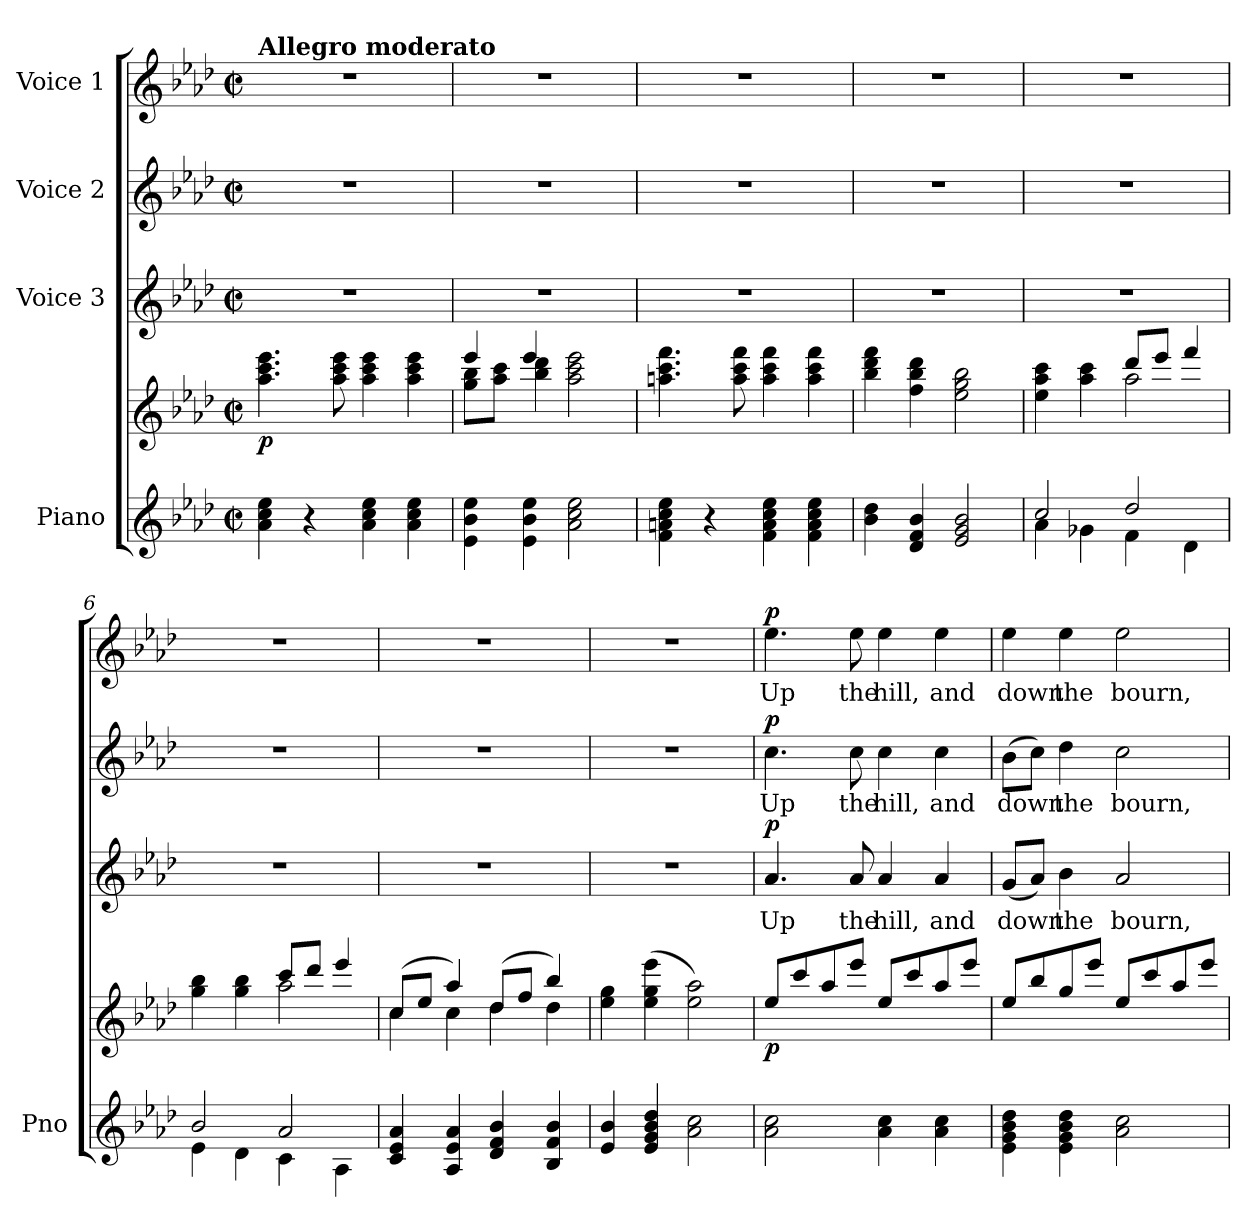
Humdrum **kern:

**kern	**kern	**dynam	**kern	**text	**dynam	**kern	**text	**dynam	**kern	**text	**dynam
*part4	*part4	*part4	*part3	*part3	*part3	*part2	*part2	*part2	*part1	*part1	*part1
*staff5	*staff4	*staff4/5	*staff3	*staff3	*staff3	*staff2	*staff2	*staff2	*staff1	*staff1	*staff1
*I"Piano	*	*	*I"Voice 3	*	*	*I"Voice 2	*	*	*I"Voice 1	*	*
*I'Pno	*	*	*	*	*	*	*	*	*	*	*
*clefG2	*clefG2	*	*clefG2	*	*	*clefG2	*	*	*clefG2	*	*
*k[b-e-a-d-]	*k[b-e-a-d-]	*	*k[b-e-a-d-]	*	*	*k[b-e-a-d-]	*	*	*k[b-e-a-d-]	*	*
*M2/2	*M2/2	*	*M2/2	*	*	*M2/2	*	*	*M2/2	*	*
*met(c|)	*met(c|)	*	*met(c|)	*	*	*met(c|)	*	*	*met(c|)	*	*
=1	=1	=1	=1	=1	=1	=1	=1	=1	=1	=1	=1
!	!	!	!	!	!	!	!	!	!LO:TX:a:B:t=Allegro moderato	!	!
!	!	!LO:DY:b	!	!	!	!	!	!	!	!	!
4a-\ 4cc\ 4ee-\	4.aa-\ 4.ccc\ 4.eee-\	p	1r	.	.	1r	.	.	1r	.	.
4r	.	.	.	.	.	.	.	.	.	.	.
.	8aa-\ 8ccc\ 8eee-\	.	.	.	.	.	.	.	.	.	.
4a-\ 4cc\ 4ee-\	4aa-\ 4ccc\ 4eee-\	.	.	.	.	.	.	.	.	.	.
4a-\ 4cc\ 4ee-\	4aa-\ 4ccc\ 4eee-\	.	.	.	.	.	.	.	.	.	.
=2	=2	=2	=2	=2	=2	=2	=2	=2	=2	=2	=2
*	*^	*	*	*	*	*	*	*	*	*	*
4e-\ 4b-\ 4ee-\	4eee-/	8gg\ 8bb-\L	.	1r	.	.	1r	.	.	1r	.	.
.	.	8aa-\ 8ccc\J	.	.	.	.	.	.	.	.	.	.
4e-\ 4b-\ 4ee-\	4eee-/	4bb-\ 4ddd-\	.	.	.	.	.	.	.	.	.	.
2a-\ 2cc\ 2ee-\	2aa-\ 2ccc\ 2eee-\	2ryy	.	.	.	.	.	.	.	.	.	.
*	*v	*v	*	*	*	*	*	*	*	*	*	*
=3	=3	=3	=3	=3	=3	=3	=3	=3	=3	=3	=3
4f\ 4an\ 4cc\ 4ee-\	4.aan\ 4.ccc\ 4.fff\	.	1r	.	.	1r	.	.	1r	.	.
4r	.	.	.	.	.	.	.	.	.	.	.
.	8aa\ 8ccc\ 8fff\	.	.	.	.	.	.	.	.	.	.
4f\ 4a\ 4cc\ 4ee-\	4aa\ 4ccc\ 4fff\	.	.	.	.	.	.	.	.	.	.
4f\ 4a\ 4cc\ 4ee-\	4aa\ 4ccc\ 4fff\	.	.	.	.	.	.	.	.	.	.
=4	=4	=4	=4	=4	=4	=4	=4	=4	=4	=4	=4
4b-\ 4dd-\	4bb-\ 4ddd-\ 4fff\	.	1r	.	.	1r	.	.	1r	.	.
4d-/ 4f/ 4b-/	4ff\ 4bb-\ 4ddd-\	.	.	.	.	.	.	.	.	.	.
2e-/ 2g/ 2b-/	2ee-\ 2gg\ 2bb-\	.	.	.	.	.	.	.	.	.	.
=5	=5	=5	=5	=5	=5	=5	=5	=5	=5	=5	=5
*^	*^	*	*	*	*	*	*	*	*	*	*
2cc/	4a-\	4ee-\ 4aa-\ 4ccc\	2ryy	.	1r	.	.	1r	.	.	1r	.	.
.	4g-X\	4aa-\ 4ccc\	.	.	.	.	.	.	.	.	.	.	.
2dd-/	4f\	8ddd-/L	2aa-\	.	.	.	.	.	.	.	.	.	.
.	.	8eee-/J	.	.	.	.	.	.	.	.	.	.	.
.	4d-\	4fff/	.	.	.	.	.	.	.	.	.	.	.
=6	=6	=6	=6	=6	=6	=6	=6	=6	=6	=6	=6	=6	=6
2b-/	4e-\	4gg\ 4bb-\	2ryy	.	1r	.	.	1r	.	.	1r	.	.
.	4d-\	4gg\ 4bb-\	.	.	.	.	.	.	.	.	.	.	.
2a-/	4c\	8ccc/L	2aa-\	.	.	.	.	.	.	.	.	.	.
.	.	8ddd-/J	.	.	.	.	.	.	.	.	.	.	.
.	4A-\	4eee-/	.	.	.	.	.	.	.	.	.	.	.
*v	*v	*	*	*	*	*	*	*	*	*	*	*	*
=7	=7	=7	=7	=7	=7	=7	=7	=7	=7	=7	=7	=7
4c/ 4e-/ 4a-/	(8cc/L	4cc\	.	1r	.	.	1r	.	.	1r	.	.
.	8ee-/J	.	.	.	.	.	.	.	.	.	.	.
4A-/ 4e-/ 4a-/	4aa-/)	4cc\	.	.	.	.	.	.	.	.	.	.
4d-/ 4f/ 4b-/	(8dd-/L	4dd-\	.	.	.	.	.	.	.	.	.	.
.	8ff/J	.	.	.	.	.	.	.	.	.	.	.
4B-/ 4f/ 4b-/	4bb-/)	4dd-\	.	.	.	.	.	.	.	.	.	.
*	*v	*v	*	*	*	*	*	*	*	*	*	*
=8	=8	=8	=8	=8	=8	=8	=8	=8	=8	=8	=8
4e-/ 4b-/	4ee-\ 4gg\	.	1r	.	.	1r	.	.	1r	.	.
4e-/ 4g/ 4b-/ 4dd-/	(4ee-\ 4gg\ 4eee-\	.	.	.	.	.	.	.	.	.	.
2a-\ 2cc\	2ee-\ 2aa-\)	.	.	.	.	.	.	.	.	.	.
=9	=9	=9	=9	=9	=9	=9	=9	=9	=9	=9	=9
!	!	!LO:DY:b	!	!	!LO:DY:a	!	!	!LO:DY:a	!	!	!LO:DY:a
2a-\ 2cc\	8ee-/L	p	4.a-/	Up	p	4.cc\	Up	p	4.ee-\	Up	p
.	8ccc/	.	.	.	.	.	.	.	.	.	.
.	8aa-/	.	.	.	.	.	.	.	.	.	.
.	8eee-/J	.	8a-/	the	.	8cc\	the	.	8ee-\	the	.
4a-\ 4cc\	8ee-/L	.	4a-/	hill,	.	4cc\	hill,	.	4ee-\	hill,	.
.	8ccc/	.	.	.	.	.	.	.	.	.	.
4a-\ 4cc\	8aa-/	.	4a-/	and	.	4cc\	and	.	4ee-\	and	.
.	8eee-/J	.	.	.	.	.	.	.	.	.	.
=10	=10	=10	=10	=10	=10	=10	=10	=10	=10	=10	=10
4e-\ 4g\ 4b-\ 4dd-\	8ee-/L	.	(8g/L	down	.	(8b-\L	down	.	4ee-\	down	.
.	8bb-/	.	8a-/J)	.	.	8cc\J)	.	.	.	.	.
4e-\ 4g\ 4b-\ 4dd-\	8gg/	.	4b-\	the	.	4dd-\	the	.	4ee-\	the	.
.	8eee-/J	.	.	.	.	.	.	.	.	.	.
2a-\ 2cc\	8ee-/L	.	2a-/	bourn,	.	2cc\	bourn,	.	2ee-\	bourn,	.
.	8ccc/	.	.	.	.	.	.	.	.	.	.
.	8aa-/	.	.	.	.	.	.	.	.	.	.
.	8eee-/J	.	.	.	.	.	.	.	.	.	.
=	=	=	=	=	=	=	=	=	=	=	=
*-	*-	*-	*-	*-	*-	*-	*-	*-	*-	*-	*-
